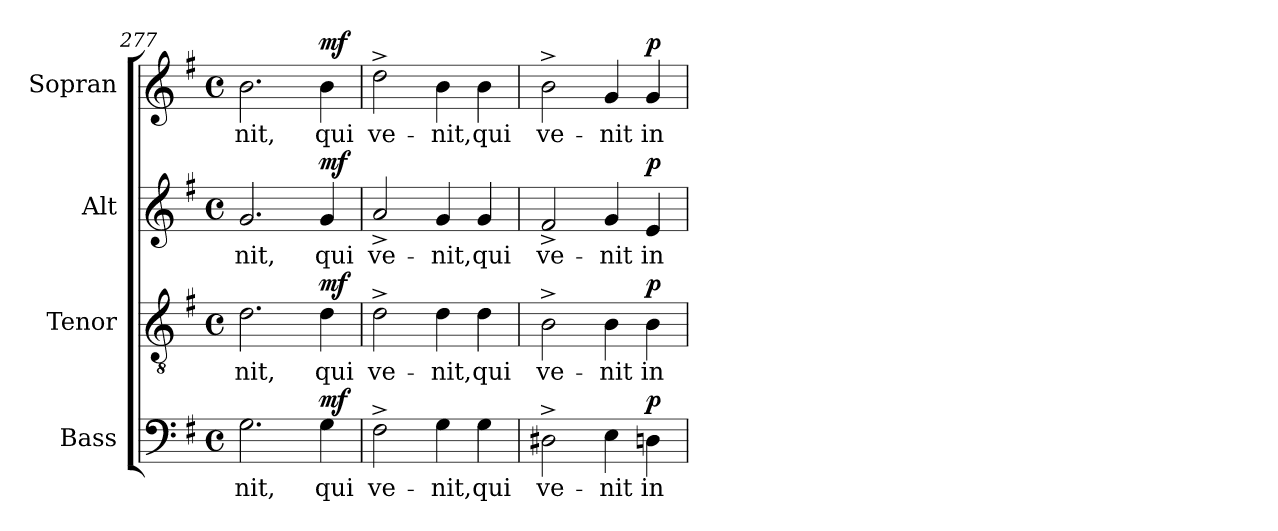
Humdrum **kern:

**kern	**text	**dynam	**kern	**text	**dynam	**kern	**text	**dynam	**kern	**text	**dynam
*part4	*part4	*part4	*part3	*part3	*part3	*part2	*part2	*part2	*part1	*part1	*part1
*staff4	*staff4	*staff4	*staff3	*staff3	*staff3	*staff2	*staff2	*staff2	*staff1	*staff1	*staff1
*I"Bass	*	*	*I"Tenor	*	*	*I"Alt	*	*	*I"Sopran	*	*
*I'B.	*	*	*I'T.	*	*	*I'A.	*	*	*I'S.	*	*
*clefF4	*	*	*clefGv2	*	*	*clefG2	*	*	*clefG2	*	*
*k[f#]	*	*	*k[f#]	*	*	*k[f#]	*	*	*k[f#]	*	*
*G:	*	*	*G:	*	*	*G:	*	*	*G:	*	*
*M4/4	*	*	*M4/4	*	*	*M4/4	*	*	*M4/4	*	*
*met(c)	*	*	*met(c)	*	*	*met(c)	*	*	*met(c)	*	*
=277	=277	=277	=277	=277	=277	=277	=277	=277	=277	=277	=277
!	!LO:LY:b	!	!	!LO:LY:b	!	!	!LO:LY:b	!	!	!LO:LY:b	!
2.G\	-nit,	.	2.d\	-nit,	.	2.g/	-nit,	.	2.b\	-nit,	.
!	!LO:LY:b	!LO:DY:a	!	!LO:LY:b	!LO:DY:a	!	!LO:LY:b	!LO:DY:a	!	!LO:LY:b	!LO:DY:a
4G\	qui	mf	4d\	qui	mf	4g/	qui	mf	4b\	qui	mf
=278	=278	=278	=278	=278	=278	=278	=278	=278	=278	=278	=278
!	!LO:LY:b	!	!	!LO:LY:b	!	!	!LO:LY:b	!	!	!LO:LY:b	!
2F#^>\	ve-	.	2d^>\	ve-	.	2a^>/	ve-	.	2dd^>\	ve-	.
!	!LO:LY:b	!	!	!LO:LY:b	!	!	!LO:LY:b	!	!	!LO:LY:b	!
4G\	-nit,	.	4d\	-nit,	.	4g/	-nit,	.	4b\	-nit,	.
!	!LO:LY:b	!	!	!LO:LY:b	!	!	!LO:LY:b	!	!	!LO:LY:b	!
4G\	qui	.	4d\	qui	.	4g/	qui	.	4b\	qui	.
!!LO:LB:g=z
=279	=279	=279	=279	=279	=279	=279	=279	=279	=279	=279	=279
!	!LO:LY:b	!	!	!LO:LY:b	!	!	!LO:LY:b	!	!	!LO:LY:b	!
2D#X^>\	ve-	.	2B^>\	ve-	.	2f#^>/	ve-	.	2b^>\	ve-	.
!	!LO:LY:b	!	!	!LO:LY:b	!	!	!LO:LY:b	!	!	!LO:LY:b	!
4E\	-nit	.	4B\	-nit	.	4g/	-nit	.	4g/	-nit	.
!	!LO:LY:b	!LO:DY:a	!	!LO:LY:b	!LO:DY:a	!	!LO:LY:b	!LO:DY:a	!	!LO:LY:b	!LO:DY:a
4Dn\	in	p	4B\	in	p	4e/	in	p	4g/	in	p
=	=	=	=	=	=	=	=	=	=	=	=
*-	*-	*-	*-	*-	*-	*-	*-	*-	*-	*-	*-
